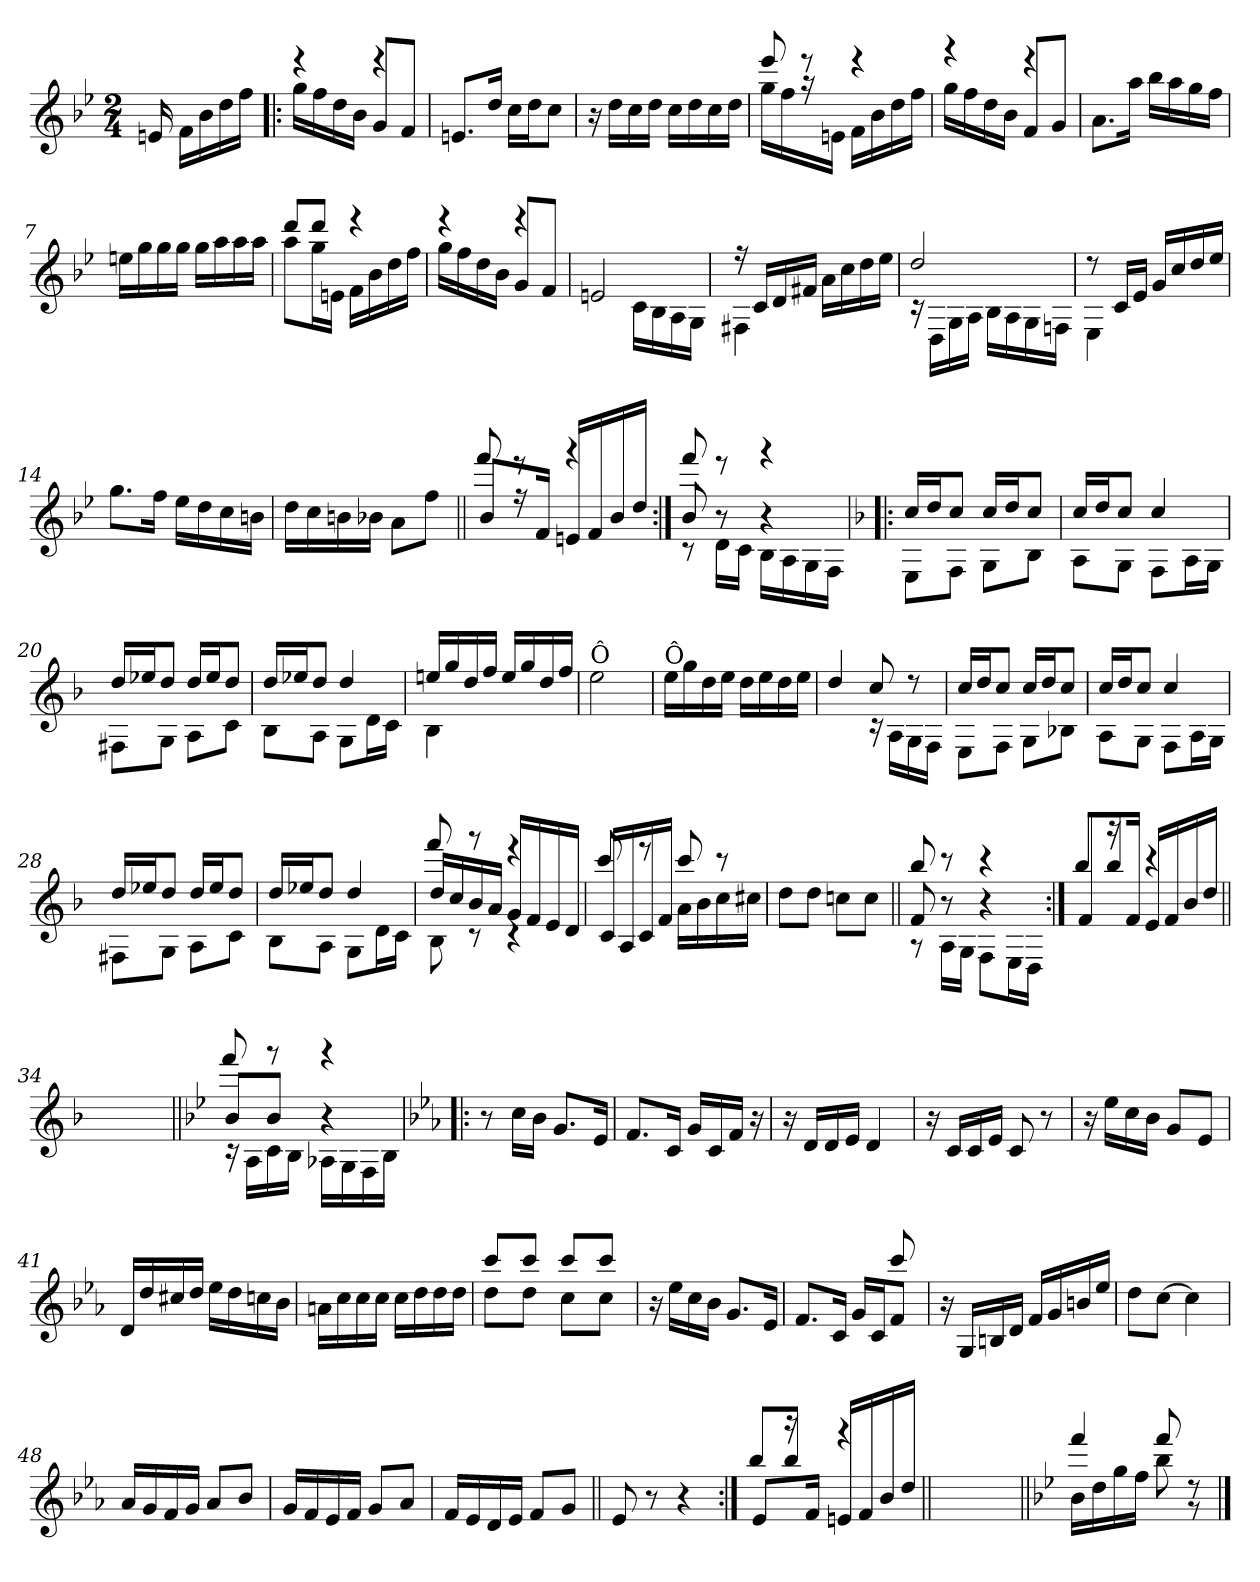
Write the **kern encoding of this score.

**kern
*part1
*staff1
*clefG2
*k[b-e-]
*B-:
*M2/4
=
16en/
16f\LL
16b-\
16dd\
16ff\JJ
=1!|:
*^
16gg\LL	4reee
16ff\	.
16dd\	.
16b-\JJ	.
8g/L	4reee
8f/J	.
*v	*v
=2
8.en/L
16dd/Jk
16cc\LL
16dd\J
8cc\J
=3
16r
16dd\LL
16cc\
16dd\JJ
16cc\LL
16dd\
16cc\
16dd\JJ
=4
*^
16gg\LL	8eee-!/
16ff\J	.
16r	8rddd
16en\Jk	.
16f\LL	4rddd
16b-\	.
16dd\	.
16ff\JJ	.
!!LO:LB:g=z	!!
=5	=5
16gg\LL	4rfff
16ff\	.
16dd\	.
16b-\JJ	.
8f/L	4reee
8g/J	.
*v	*v
=6
8.a\L
16aa\Jk
16bb-\LL
16aa\
16gg\
16ff\JJ
=7
16een\LL
16gg\
16gg\
16gg\JJ
16gg\LL
16aa\
16aa\
16aa\JJ
=8
*^
8aa\L	8ddd!/L
16gg\L	8ddd!/J
16en\JJ	.
16f\LL	4rddd
16b-\	.
16dd\	.
16ff\JJ	.
!!LO:LB:g=z	!!
=9	=9
16gg\LL	4reee
16ff\	.
16dd\	.
16b-\JJ	.
8g/L	4reee
8f/J	.
=10	=10
2en/	4ryy
.	16c\LL
.	16B-\
.	16A\
.	16G\JJ
=11	=11
16r	4F#X\
16c/LL	.
16d/	.
16f#X/JJ	.
16a\LL	4ryy
16cc\	.
16dd\	.
16ee-\JJ	.
=12	=12
2dd/	16rc
.	16D\LL
.	16G\
.	16A\JJ
.	16B-\LL
.	16A\
.	16G\
.	16Fn\JJ
!!LO:LB:g=z	!!
=13	=13
8r	4E-\
16c/LL	.
16e-/JJ	.
16g/LL	4ryy
16cc/	.
16dd/	.
16ee-/JJ	.
*v	*v
=14
8.gg\L
16ff\Jk
16ee-\LL
16dd\
16cc\
16bn\JJ
=15
16dd\LL
16cc\
16bn\
16b-X\JJ
8a\L
8ff\J
=16||
*^
8b-/L	8fff!/
16r	8reee
16f/Jk	.
16en/LL	4rfff
16f/	.
16b-/	.
16dd/JJ	.
!!LO:LB:g=z	!!
=17:|!	=17:|!
*	*^
8b-/	8rc	8fff!/
8r	16d\LL	8reee
.	16c\JJ	.
4r	16B-\LL	4rfff
.	16A\	.
.	16G\	.
.	16F\JJ	.
*v	*v	*v
=18!|:
*k[b-]
*F:
*^
16cc/LL	8E\L
16dd/J	.
8cc/J	8F\J
16cc/LL	8G\L
16dd/J	.
8cc/J	8B-\J
=19	=19
16cc/LL	8A\L
16dd/J	.
8cc/J	8G\J
4cc/	8F\L
.	16A\L
.	16G\JJ
=20	=20
16dd/LL	8F#X\L
16ee-X/J	.
8dd/J	8G\J
16dd/LL	8A\L
16ee-/J	.
8dd/J	8c\J
!!LO:LB:g=z	!!
=21	=21
16dd/LL	8B-\L
16ee-X/J	.
8dd/J	8A\J
4dd/	8G\L
.	16d\L
.	16c\JJ
=22	=22
16een/LL	4B-\
16gg/	.
16dd/	.
16ff/JJ	.
16ee/LL	4ryy
16gg/	.
16dd/	.
16ff/JJ	.
*v	*v
=23
!LO:TX:a:t=Ô
2ee\
=24
!LO:TX:a:t=Ô
16ee\LL
16gg\
16dd\
16ee\JJ
16dd\LL
16ee\
16dd\
16ee\JJ
!!LO:LB:g=z
=25
*^
4dd/	4ryy
8cc/	16rc
.	16A\LL
8rdd	16G\
.	16F\JJ
=26	=26
16cc/LL	8E\L
16dd/J	.
8cc/J	8F\J
16cc/LL	8G\L
16dd/J	.
8cc/J	8B-X\J
=27	=27
16cc/LL	8A\L
16dd/J	.
8cc/J	8G\J
4cc/	8F\L
.	16A\L
.	16G\JJ
=28	=28
16dd/LL	8F#X\L
16ee-X/J	.
8dd/J	8G\J
16dd/LL	8A\L
16ee-/J	.
8dd/J	8c\J
!!LO:LB:g=z	!!
=29	=29
16dd/LL	8B-\L
16ee-X/J	.
8dd/J	8A\J
4dd/	8G\L
.	16d\L
.	16c\JJ
=30	=30
*	*^
16dd/LL	8B-\	8fff!/
16cc/	.	.
16b-/	8rc	8rggg
16a/JJ	.	.
16g/LL	4rc	4reee
16f/	.	.
16e/	.	.
16d/JJ	.	.
*	*v	*v
=31	=31
16c/LL	8ccc!/
16A/	.
16c/	8rddd
16f/JJ	.
16a\LL	8ccc!/
16b-\	.
16cc\	8rccc
16cc#X\JJ	.
*v	*v
=32
8dd\L
8dd\J
8ccn\L
8cc\J
!!LO:PB:g=z
=33||
*^
*	*^
8f/	8rA	8bb-!/
8r	16A\LL	8rccc
.	16G\JJ	.
4r	8F\L	4rccc
.	16E\L	.
.	16D\JJ	.
*	*v	*v
=34:|!	=34:|!
8f/L	8bb-!/L
16r	8bb-!/J
16f/Jk	.
16e/LL	4rccc
16f/	.
16b-/	.
16dd/JJ	.
*v	*v
=34X1||
*stria0
2ryy
=35||
*stria5
*k[b-e-]
*B-:
*^
*	*^
8b-/L	16rc	8fff!/
.	16A\LL	.
8b-/J	16c\	8rggg
.	16B-\JJ	.
4r	16A-X\LL	4rfff
.	16G\	.
.	16F\	.
.	16B-\JJ	.
*v	*v	*v
!!LO:LB:g=z
=36!|:
*k[b-e-a-]
*E-:
8r
16cc\LL
16b-\JJ
8.g/L
16e-/Jk
=37
8.f/L
16c/Jk
16g/LL
16c/
16f/JJ
16r
=38
16r
16d/LL
16d/
16e-/JJ
4d/
=39
16r
16c/LL
16c/
16e-/JJ
8c/
8r
!!LO:LB:g=z
=40
16r
16ee-\LL
16cc\
16b-\JJ
8g/L
8e-/J
=41
16d/LL
16dd/
16cc#X/
16dd/JJ
16ee-\LL
16dd\
16ccn\
16b-\JJ
=42
16an\LL
16cc\
16cc\
16cc\JJ
16cc\LL
16dd\
16dd\
16dd\JJ
=43
*^
*	*^
8dd\L	16ryy	8ccc!/L
.	16ryy	.
8dd\J	16ryy	8ccc!/J
.	16ryy	.
8cc\L	16ryy	8ccc!/L
.	16ryy	.
8cc\J	16ryy	8ccc!/J
.	16ryy	.
*v	*v	*v
!!LO:LB:g=z
=44
16r
16ee-\LL
16cc\
16b-\JJ
8.g/L
16e-/Jk
=45
*^
*	*^
8.f/L	4ryy	4ryy
16c/Jk	.	.
16g/LL	16ryy	8ryy
16c/J	16ryy	.
8f/J	16ryy	8ccc!/
.	16ryy	.
*v	*v	*v
=46
16r
16G/LL
16Bn/
16d/JJ
16f/LL
16g/
16bn/
16ee-/JJ
=47
8dd\L
[8cc\J
4cc\]
!!LO:LB:g=z
=48
16a-/LL
16g/
16f/
16g/JJ
8a-/L
8b-/J
=49
16g/LL
16f/
16e-/
16f/JJ
8g/L
8a-/J
=50
16f/LL
16e-/
16d/
16e-/JJ
8f/L
8g/J
=51||
8e-/
8r
4r
!!LO:LB:g=z
=52:|!
*^
8e-/L	8bb-!/L
16r	8bb-!/J
16f/Jk	.
16en/LL	4rfff
16f/	.
16b-/	.
16dd/JJ	.
*v	*v
=53||
*stria0
2ryy
=54||
*stria5
*k[b-e-]
*B-:
*^
16b-\LL	4fff!/
16dd\	.
16gg\	.
16ff\JJ	.
8bb-\	8fff!/
8rdd	8r
*v	*v
==
*-
